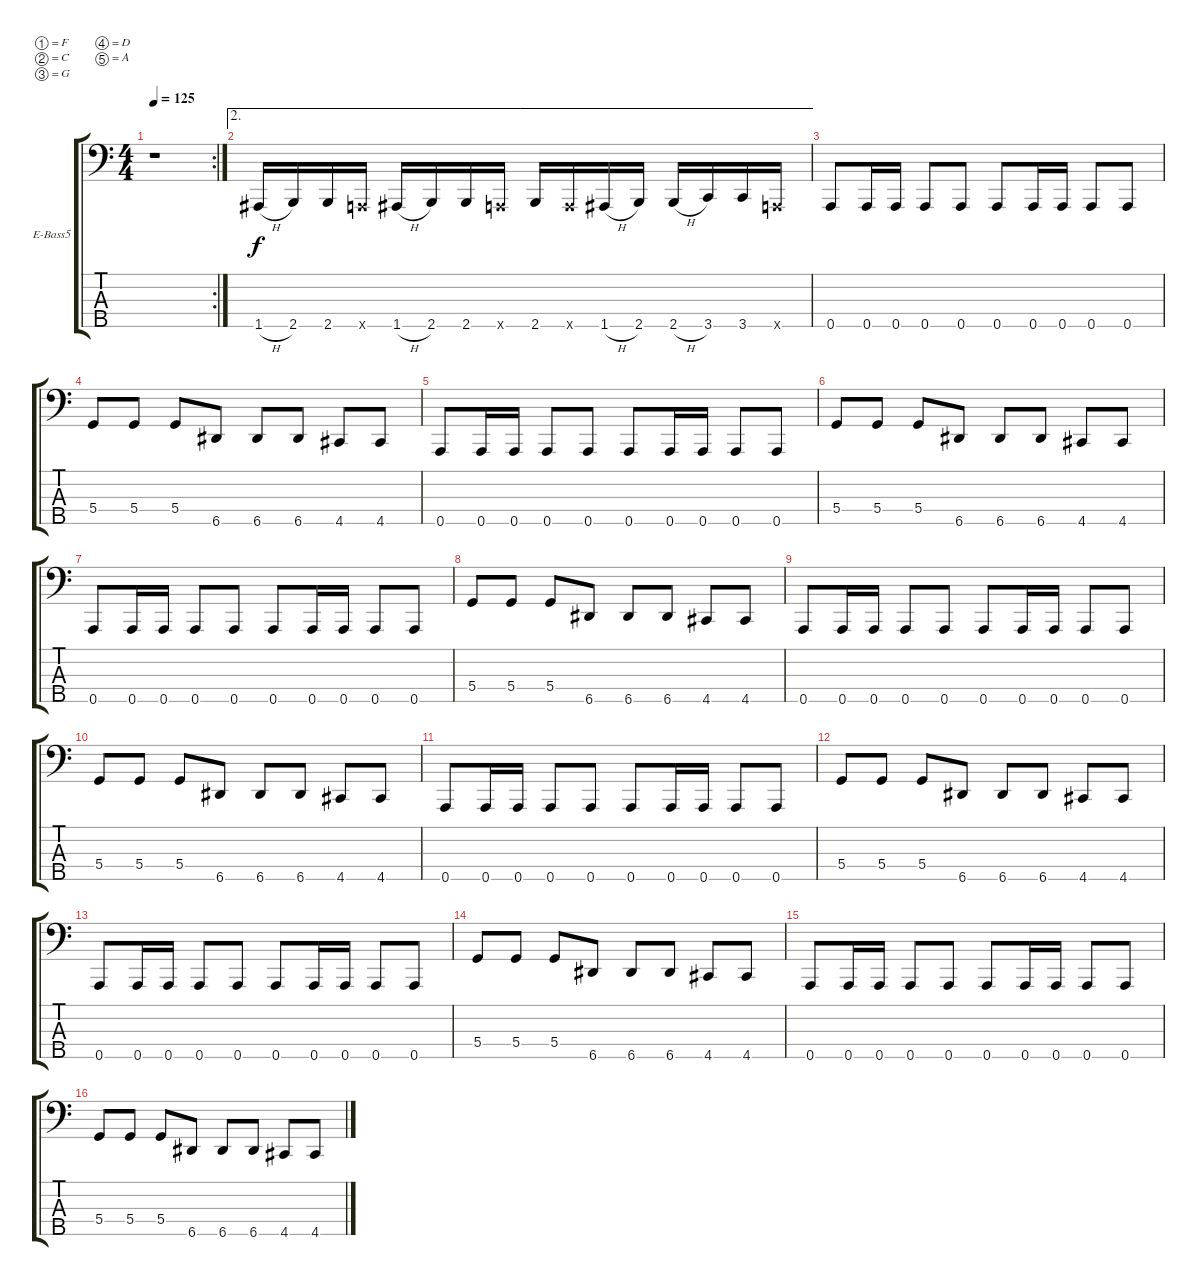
\bracketExtendMode groupsimilarinstruments
\firstSystemTrackNameOrientation horizontal
\otherSystemsTrackNameOrientation horizontal
\track ("Extra low sound" "E-Bass5") {instrument electricbassfinger}
\staff {score tabs}
\tuning (F2 C2 G1 D1 A0)
\rc 2
\ts (4 4)
\tempo 125
\clef f4
\ks c
r.1{dy f} |
\ae 2
1.5{h}.16 2.5.16 2.5.16 0.5{x}.16 1.5{h}.16 2.5.16 2.5.16 0.5{x}.16 2.5.16 0.5{x}.16 1.5{h}.16 2.5.16 2.5{h}.16 3.5.16 3.5.16 0.5{x}.16 |
0.5.8 0.5.16 0.5.16 0.5.8 0.5.8 0.5.8 0.5.16 0.5.16 0.5.8 0.5.8 |
5.4.8 5.4.8 5.4.8 6.5.8 6.5.8 6.5.8 4.5.8 4.5.8 |
0.5.8 0.5.16 0.5.16 0.5.8 0.5.8 0.5.8 0.5.16 0.5.16 0.5.8 0.5.8 |
5.4.8 5.4.8 5.4.8 6.5.8 6.5.8 6.5.8 4.5.8 4.5.8 |
0.5.8 0.5.16 0.5.16 0.5.8 0.5.8 0.5.8 0.5.16 0.5.16 0.5.8 0.5.8 |
5.4.8 5.4.8 5.4.8 6.5.8 6.5.8 6.5.8 4.5.8 4.5.8 |
0.5.8 0.5.16 0.5.16 0.5.8 0.5.8 0.5.8 0.5.16 0.5.16 0.5.8 0.5.8 |
5.4.8 5.4.8 5.4.8 6.5.8 6.5.8 6.5.8 4.5.8 4.5.8 |
0.5.8 0.5.16 0.5.16 0.5.8 0.5.8 0.5.8 0.5.16 0.5.16 0.5.8 0.5.8 |
5.4.8 5.4.8 5.4.8 6.5.8 6.5.8 6.5.8 4.5.8 4.5.8 |
0.5.8 0.5.16 0.5.16 0.5.8 0.5.8 0.5.8 0.5.16 0.5.16 0.5.8 0.5.8 |
5.4.8 5.4.8 5.4.8 6.5.8 6.5.8 6.5.8 4.5.8 4.5.8 |
0.5.8 0.5.16 0.5.16 0.5.8 0.5.8 0.5.8 0.5.16 0.5.16 0.5.8 0.5.8 |
5.4.8 5.4.8 5.4.8 6.5.8 6.5.8 6.5.8 4.5.8 4.5.8
